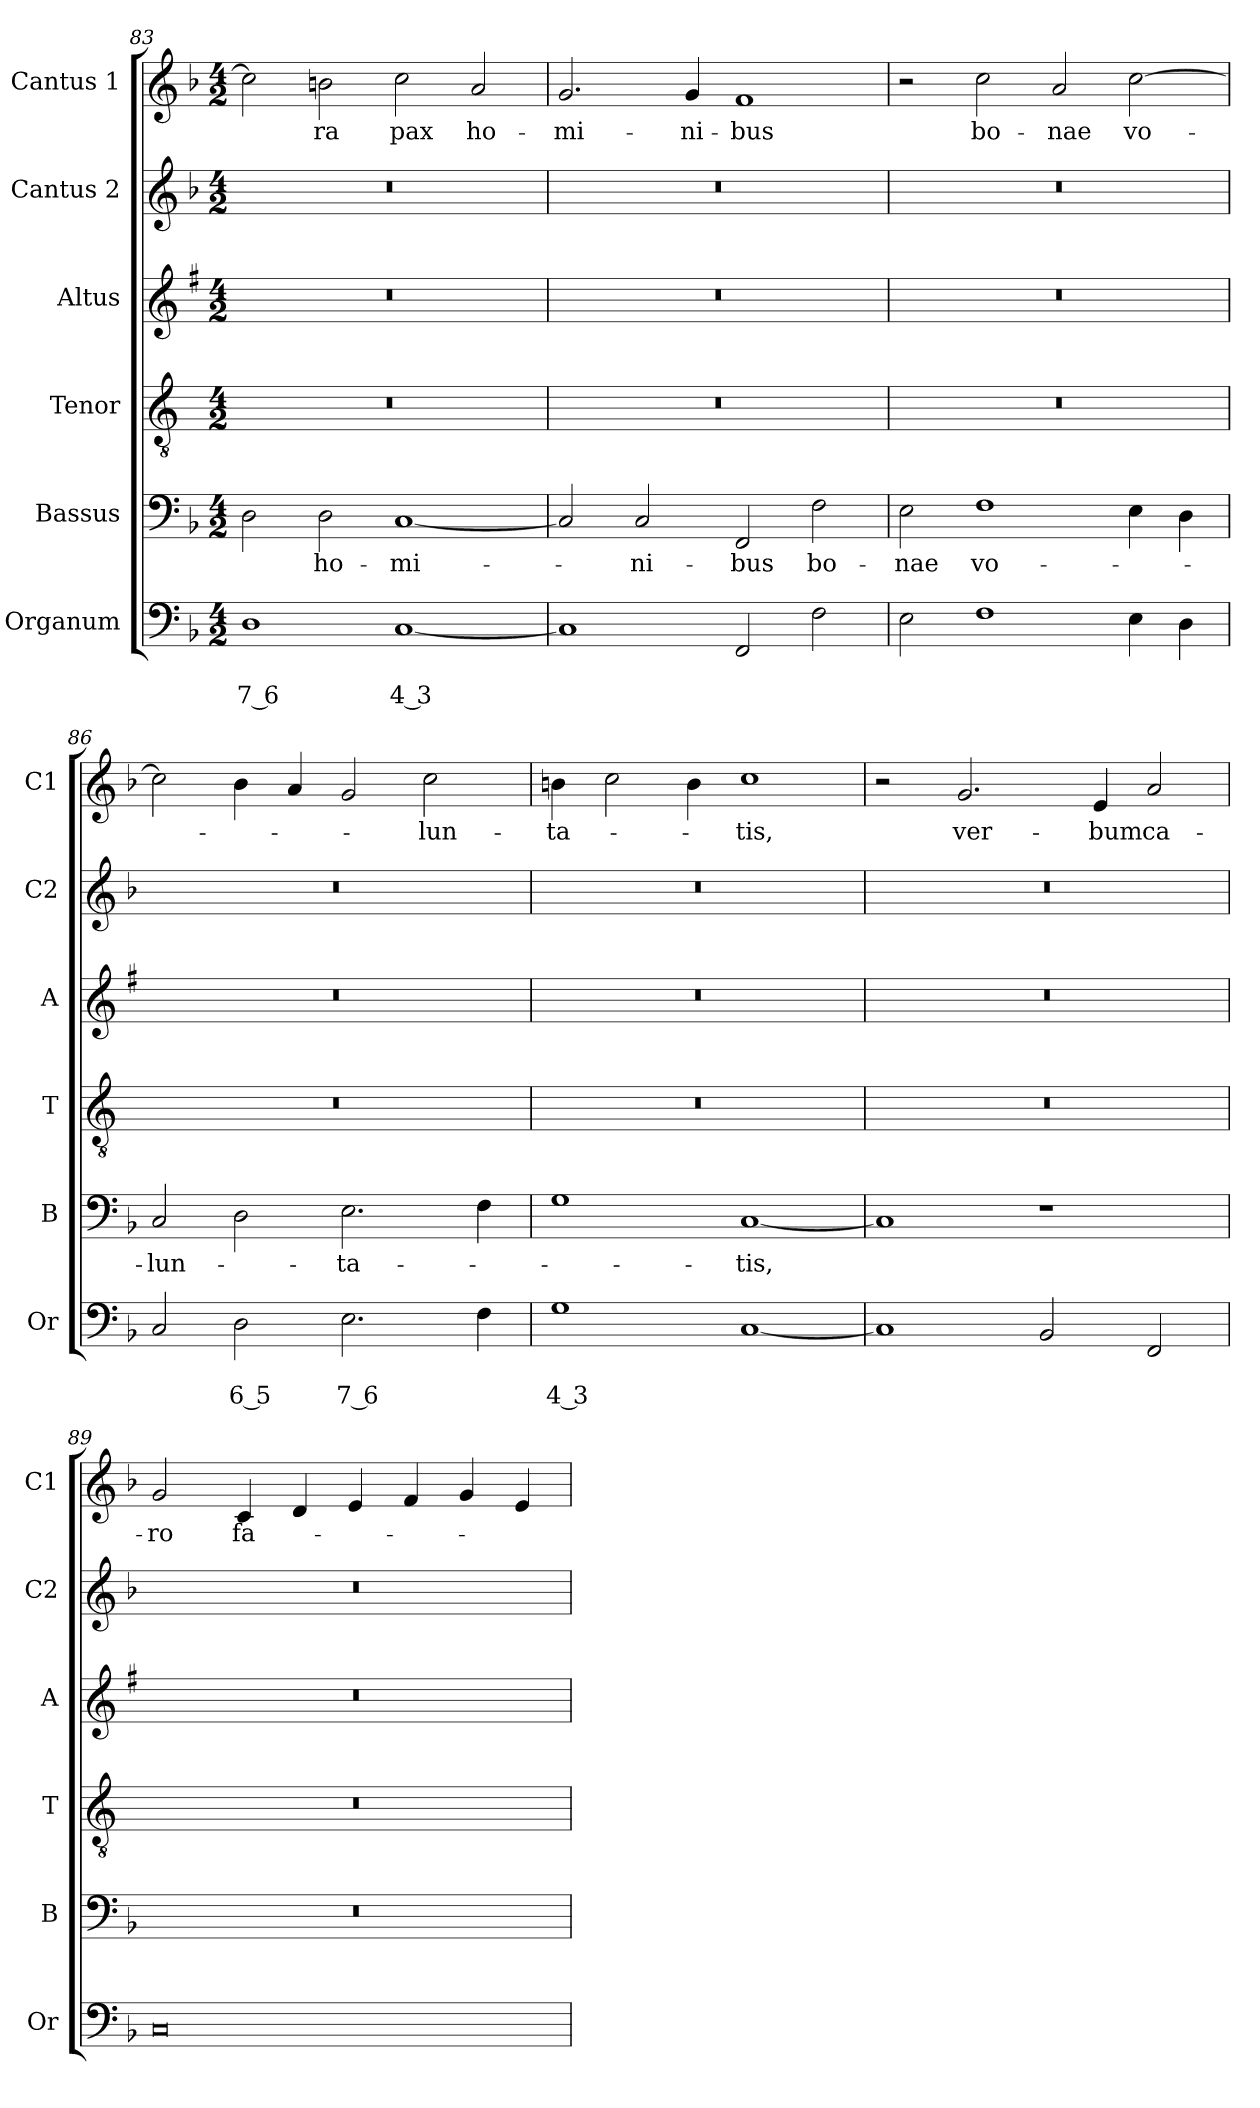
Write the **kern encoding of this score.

**kern	**text	**text	**kern	**text	**kern	**kern	**kern	**kern	**text
*part6	*part6	*part6	*part5	*part5	*part4	*part3	*part2	*part1	*part1
*staff6	*staff6	*staff6	*staff5	*staff5	*staff4	*staff3	*staff2	*staff1	*staff1
*I"Organum	*	*	*I"Bassus	*	*I"Tenor	*I"Altus	*I"Cantus 2	*I"Cantus 1	*
*I'Or	*	*	*I'B	*	*I'T	*I'A	*I'C2	*I'C1	*
*clefF4	*	*	*clefF4	*	*clefGv2	*clefG2	*clefG2	*clefG2	*
*	*	*	*	*	*ITrd4c7	*ITrd1c2	*	*	*
*k[b-]	*	*	*k[b-]	*	*k[b-]	*k[b-]	*k[b-]	*k[b-]	*
*F:	*	*	*F:	*	*F:	*F:	*F:	*F:	*
*M4/2	*	*	*M4/2	*	*M4/2	*M4/2	*M4/2	*M4/2	*
=83	=83	=83	=83	=83	=83	=83	=83	=83	=83
!	!	!LO:LY:b	!	!	!	!	!	!	!
1D	.	7 6	2D\	.	0r	0r	0r	2cc\]	.
!	!	!	!	!LO:LY:b	!	!	!	!	!LO:LY:b
.	.	.	2D\	ho-	.	.	.	2bn\	-ra
!	!	!LO:LY:b	!	!LO:LY:b	!	!	!	!	!LO:LY:b
[1C	.	4 3	[1C	-mi-	.	.	.	2cc\	pax
!	!	!	!	!	!	!	!	!	!LO:LY:b
.	.	.	.	.	.	.	.	2a/	ho-
=84	=84	=84	=84	=84	=84	=84	=84	=84	=84
!	!	!	!	!	!	!	!	!	!LO:LY:b
1C]	.	.	2C/]	.	0r	0r	0r	2.g/	-mi-
!	!	!	!	!LO:LY:b	!	!	!	!	!
.	.	.	2C/	-ni-	.	.	.	.	.
!	!	!	!	!	!	!	!	!	!LO:LY:b
.	.	.	.	.	.	.	.	4g/	-ni-
!	!	!	!	!LO:LY:b	!	!	!	!	!LO:LY:b
2FF/	.	.	2FF/	-bus	.	.	.	1f	-bus
!	!	!	!	!LO:LY:b	!	!	!	!	!
2F\	.	.	2F\	bo-	.	.	.	.	.
=85	=85	=85	=85	=85	=85	=85	=85	=85	=85
!	!	!	!	!LO:LY:b	!	!	!	!	!
2E\	.	.	2E\	-nae	0r	0r	0r	2r	.
!	!	!	!	!LO:LY:b	!	!	!	!	!LO:LY:b
1F	.	.	1F	vo-	.	.	.	2cc\	bo-
!	!	!	!	!	!	!	!	!	!LO:LY:b
.	.	.	.	.	.	.	.	2a/	-nae
!	!	!	!	!	!	!	!	!	!LO:LY:b
4E\	.	.	4E\	.	.	.	.	[2cc\	vo-
4D\	.	.	4D\	.	.	.	.	.	.
!!LO:PB:g=z
=86	=86	=86	=86	=86	=86	=86	=86	=86	=86
!	!	!	!	!LO:LY:b	!	!	!	!	!
2C/	.	.	2C/	-lun-	0r	0r	0r	2cc\]	.
!	!	!LO:LY:b	!	!	!	!	!	!	!
2D\	.	6 5	2D\	.	.	.	.	4b-\	.
.	.	.	.	.	.	.	.	4a/	.
!	!	!LO:LY:b	!	!LO:LY:b	!	!	!	!	!
2.E\	.	7 6	2.E\	-ta-	.	.	.	2g/	.
!	!	!	!	!	!	!	!	!	!LO:LY:b
.	.	.	.	.	.	.	.	2cc\	-lun-
4F\	.	.	4F\	.	.	.	.	.	.
=87	=87	=87	=87	=87	=87	=87	=87	=87	=87
!	!	!LO:LY:b	!	!	!	!	!	!	!LO:LY:b
1G	.	4 3	1G	.	0r	0r	0r	4bn\	-ta-
.	.	.	.	.	.	.	.	2cc\	.
.	.	.	.	.	.	.	.	4b\	.
!	!	!	!	!LO:LY:b	!	!	!	!	!LO:LY:b
[1C	.	.	[1C	-tis,	.	.	.	1cc	-tis,
=88	=88	=88	=88	=88	=88	=88	=88	=88	=88
1C]	.	.	1C]	.	0r	0r	0r	2r	.
!	!	!	!	!	!	!	!	!	!LO:LY:b
.	.	.	.	.	.	.	.	2.g/	ver-
2BB-/	.	.	1r	.	.	.	.	.	.
!	!	!	!	!	!	!	!	!	!LO:LY:b
.	.	.	.	.	.	.	.	4e/	-bum
!	!	!	!	!	!	!	!	!	!LO:LY:b
2FF/	.	.	.	.	.	.	.	2a/	ca-
=89	=89	=89	=89	=89	=89	=89	=89	=89	=89
!	!	!	!	!	!	!	!	!	!LO:LY:b
0C	.	.	0r	.	0r	0r	0r	2g/	-ro
!	!	!	!	!	!	!	!	!	!LO:LY:b
.	.	.	.	.	.	.	.	4c/	fa-
.	.	.	.	.	.	.	.	4d/	.
.	.	.	.	.	.	.	.	4e/	.
.	.	.	.	.	.	.	.	4f/	.
.	.	.	.	.	.	.	.	4g/	.
.	.	.	.	.	.	.	.	4e/	.
=	=	=	=	=	=	=	=	=	=
*-	*-	*-	*-	*-	*-	*-	*-	*-	*-
